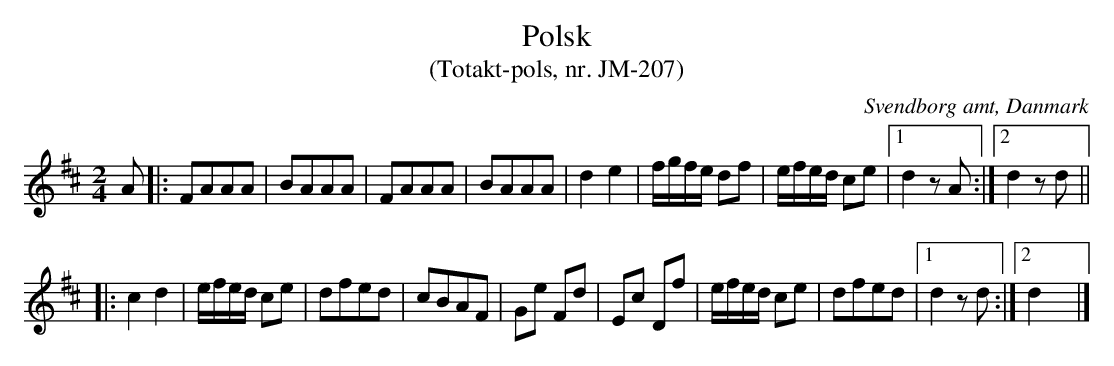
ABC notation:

X:1
T:Polsk
T:(Totakt-pols, nr. JM-207)
O:Svendborg amt, Danmark
M:2/4
L:1/8
K:D
A |: FAAA | BAAA | FAAA | BAAA | d2 e2 | f/g/f/e/ df | e/f/e/d/ ce |1 d2 zA :|2 d2 zd ||
|: c2 d2 | e/f/e/d/ ce | dfed | cBAF | Ge Fd | Ec Df | e/f/e/d/ ce | dfed |1 d2 zd :|2 d2 x2 |]
